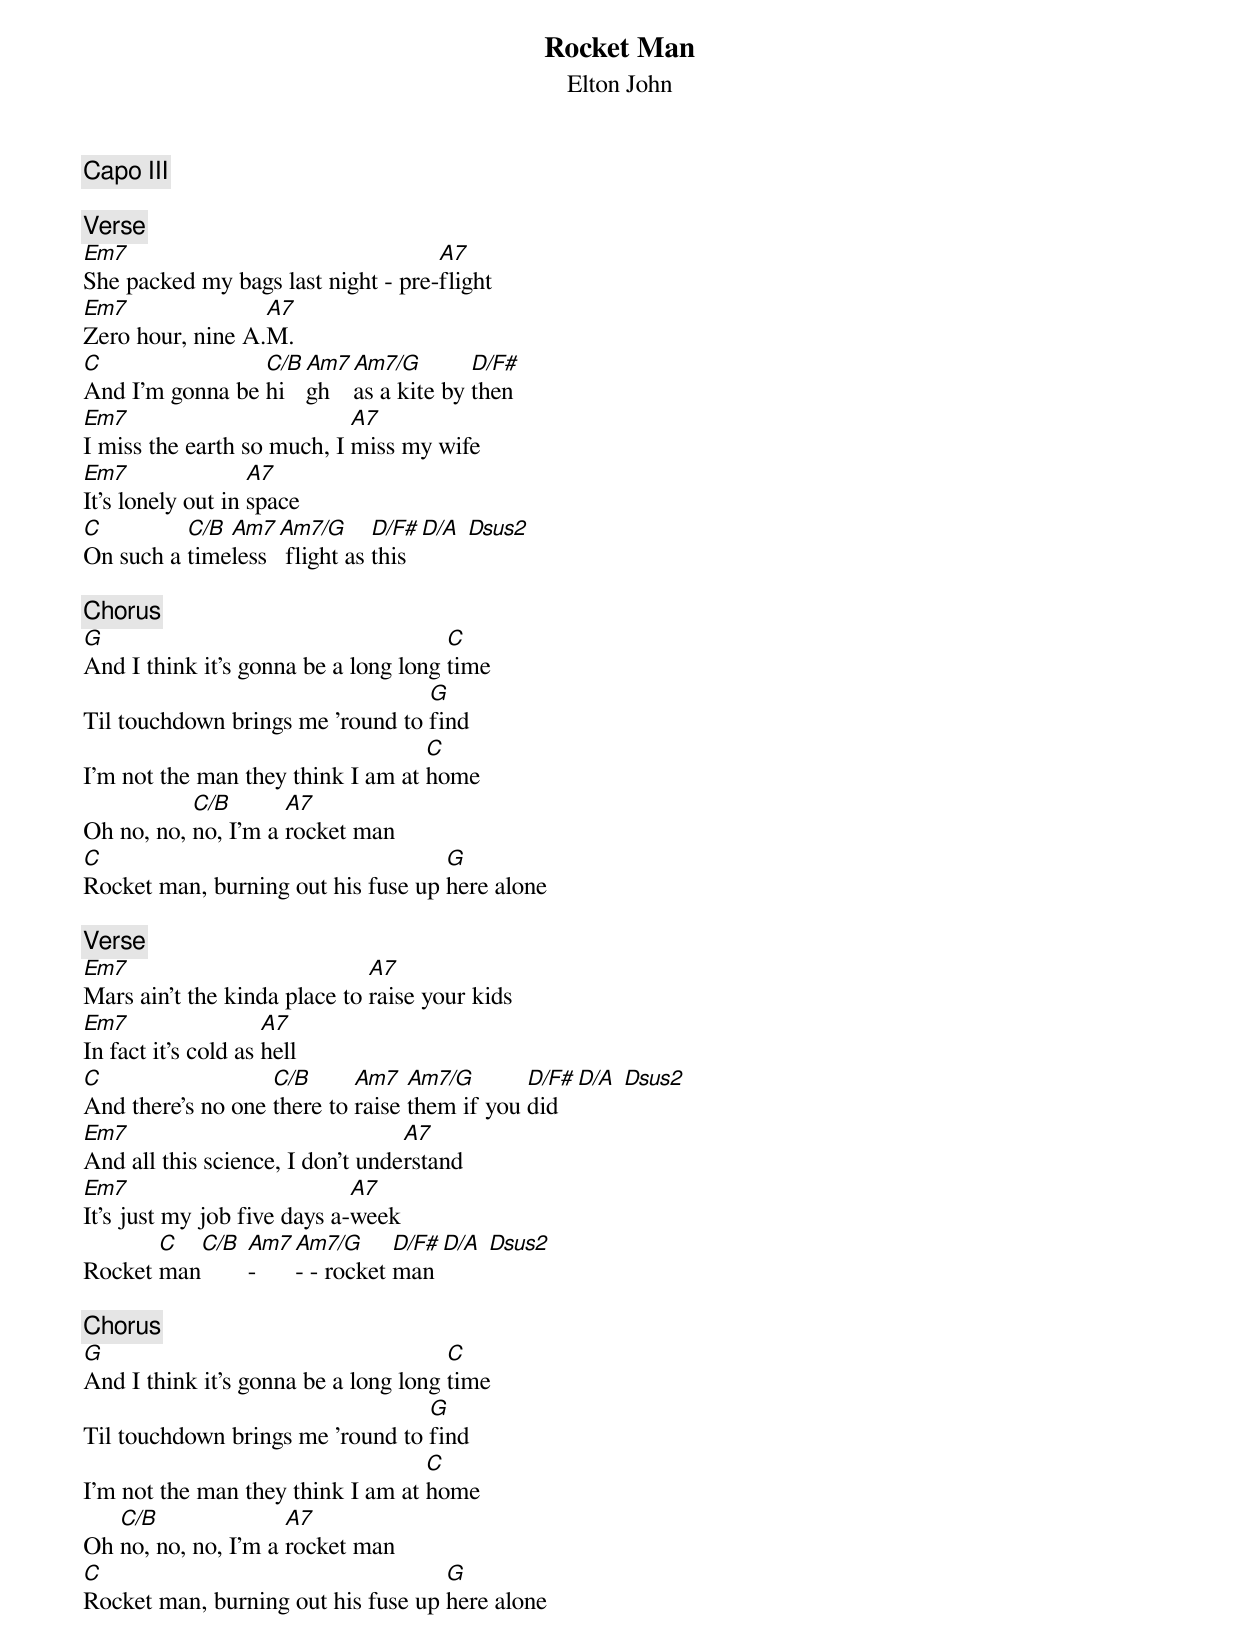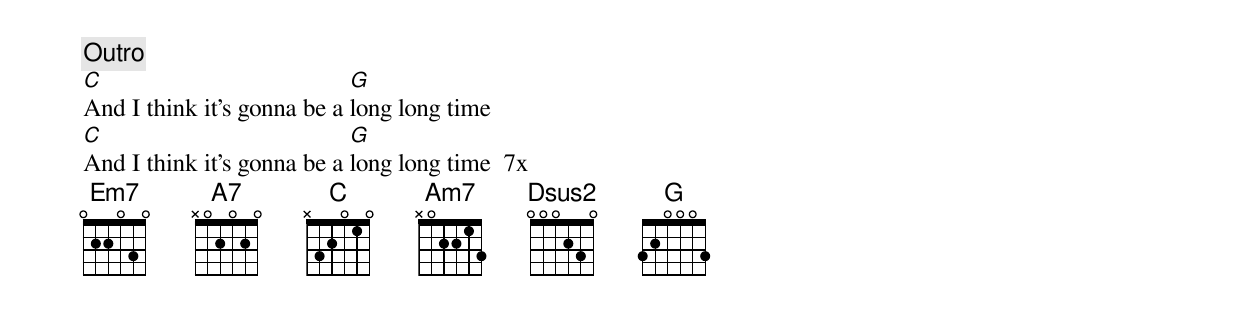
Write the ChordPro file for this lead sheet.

{title: Rocket Man}
{subtitle: Elton John}

{c:Capo III}

{c:Verse}
[Em7]She packed my bags last night - pre-[A7]flight
[Em7]Zero hour, nine A.[A7]M.
[C]And I'm gonna be [C/B]hi[Am7]gh [Am7/G]as a kite by [D/F#]then
[Em7]I miss the earth so much, I [A7]miss my wife
[Em7]It's lonely out in [A7]space
[C]On such a [C/B]time[Am7]less[Am7/G] flight as [D/F#]this [D/A] [Dsus2]

{c:Chorus}
[G]And I think it's gonna be a long long [C]time
Til touchdown brings me 'round to [G]find
I'm not the man they think I am at [C]home
Oh no, no, [C/B]no, I'm a [A7]rocket man
[C]Rocket man, burning out his fuse up [G]here alone

{c:Verse}
[Em7]Mars ain't the kinda place to [A7]raise your kids
[Em7]In fact it's cold as [A7]hell
[C]And there's no one [C/B]there to [Am7]raise [Am7/G]them if you [D/F#]did [D/A] [Dsus2]
[Em7]And all this science, I don't unde[A7]rstand
[Em7]It's just my job five days a-[A7]week
Rocket [C]man[C/B] [Am7]- [Am7/G]- - rocket [D/F#]man [D/A] [Dsus2]

{c: Chorus}
[G]And I think it's gonna be a long long [C]time
Til touchdown brings me 'round to [G]find
I'm not the man they think I am at [C]home
Oh [C/B]no, no, no, I'm a [A7]rocket man
[C]Rocket man, burning out his fuse up [G]here alone

{c:Outro}
[C]And I think it's gonna be a [G]long long time
[C]And I think it's gonna be a [G]long long time  7x
